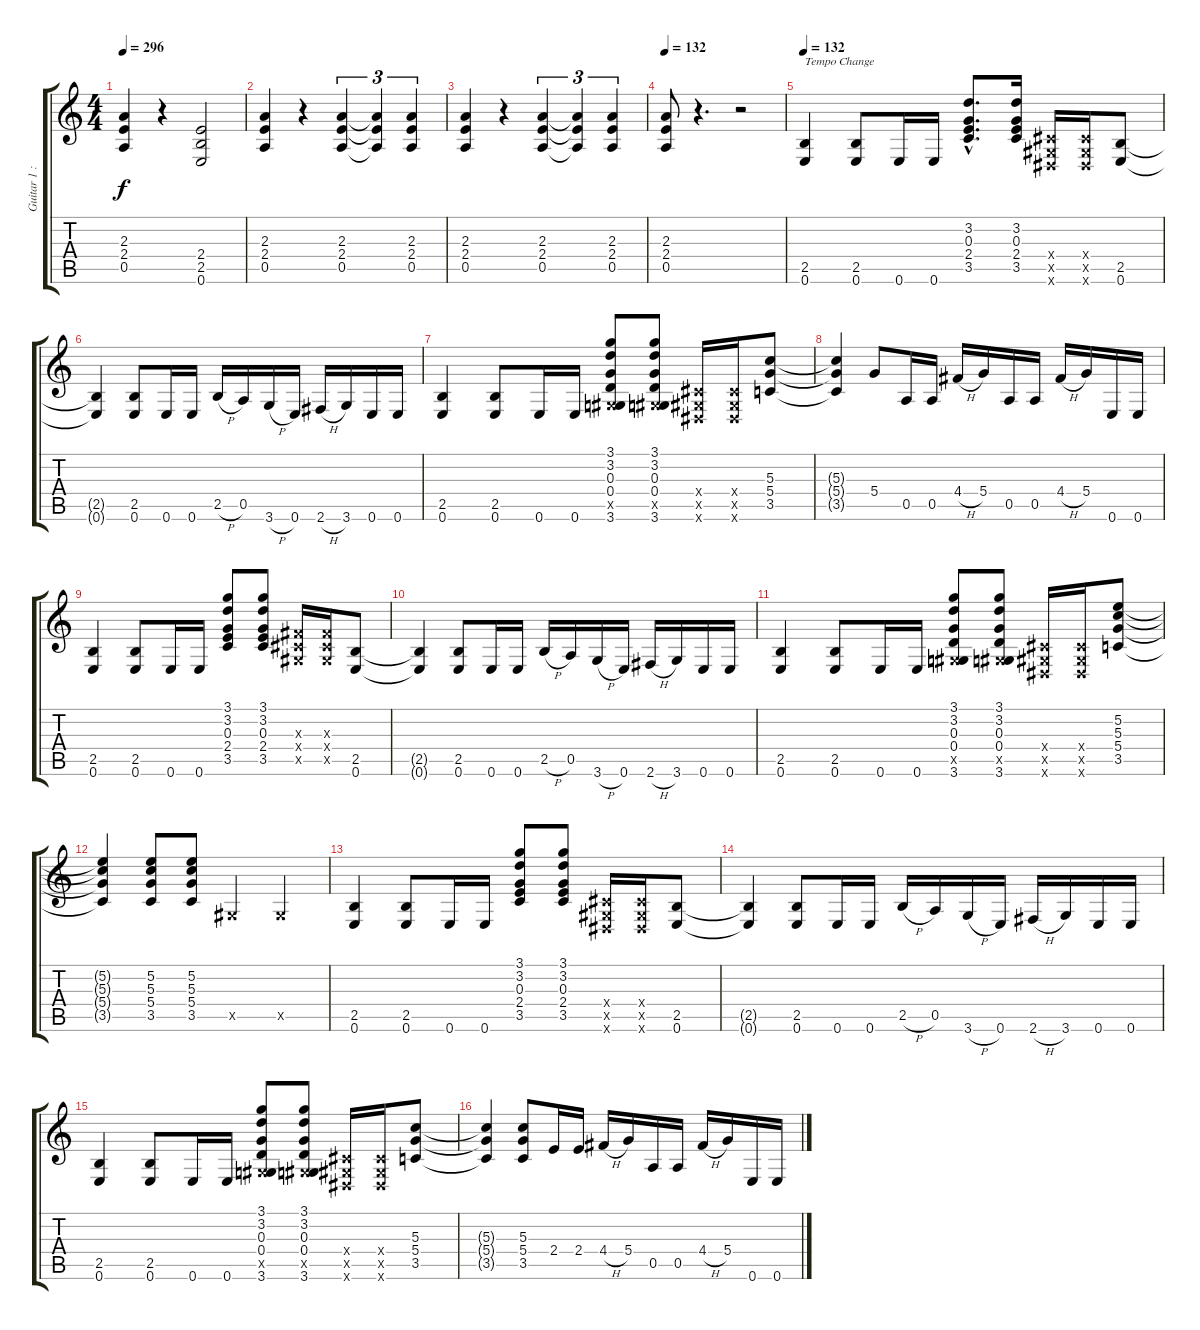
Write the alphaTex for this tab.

\track ("Guitar 1 : Kiko Loureiro" "Guitar 1 :") {instrument overdrivenguitar}
\staff {score tabs}
\tuning (E4 B3 G3 D3 A2 E2) {hide}
\ts (4 4)
\tempo 296
\clef g2
\ks c
(2.3 2.4 0.5).4{dy f} r.4 (2.4 2.5 0.6).2 |
(2.3 2.4 0.5).4 r.4 (2.3 2.4 0.5).4{tu (3 2)} (2.3{t} 2.4{t} 0.5{t}).4{tu (3 2)} (2.3 2.4 0.5).4{tu (3 2)} |
(2.3 2.4 0.5).4 r.4 (2.3 2.4 0.5).4{tu (3 2)} (2.3{t} 2.4{t} 0.5{t}).4{tu (3 2)} (2.3 2.4 0.5).4{tu (3 2)} |
\tempo 132
(2.3 2.4 0.5).8 r.4{d} r.2 |
\tempo 132
(2.5 0.6).4{txt "Tempo Change"} (2.5 0.6).8 0.6.16 0.6.16 (3.2{hac} 0.3{hac} 2.4{hac} 3.5{hac}).8{d} (3.2 0.3 2.4 3.5).16 (-1.4{x} -1.5{x} -1.6{x}).16 (-1.4{x} -1.5{x} -1.6{x}).16 (2.5 0.6).8 |
(2.5{t} 0.6{t}).4 (2.5 0.6).8 0.6.16 0.6.16 2.5{h}.16 0.5.16 3.6{h}.16 0.6.16 2.6{h}.16 3.6.16 0.6.16 0.6.16 |
(2.5 0.6).4 (2.5 0.6).8 0.6.16 0.6.16 (3.1 3.2 0.3 0.4 -1.5{x} 3.6).8 (3.1 3.2 0.3 0.4 -1.5{x} 3.6).8 (-1.4{x} -1.5{x} -1.6{x}).16 (-1.4{x} -1.5{x} -1.6{x}).16 (5.3 5.4 3.5).8 |
(5.3{t} 5.4{t} 3.5{t}).4 5.4.8 0.5.16 0.5.16 4.4{h}.16 5.4.16 0.5.16 0.5.16 4.4{h}.16 5.4.16 0.6.16 0.6.16 |
(2.5 0.6).4 (2.5 0.6).8 0.6.16 0.6.16 (3.1 3.2 0.3 2.4 3.5).8 (3.1 3.2 0.3 2.4 3.5).8 (-1.3{x} -1.4{x} -1.5{x}).16 (-1.3{x} -1.4{x} -1.5{x}).16 (2.5 0.6).8 |
(2.5{t} 0.6{t}).4 (2.5 0.6).8 0.6.16 0.6.16 2.5{h}.16 0.5.16 3.6{h}.16 0.6.16 2.6{h}.16 3.6.16 0.6.16 0.6.16 |
(2.5 0.6).4 (2.5 0.6).8 0.6.16 0.6.16 (3.1 3.2 0.3 0.4 -1.5{x} 3.6).8 (3.1 3.2 0.3 0.4 -1.5{x} 3.6).8 (-1.4{x} -1.5{x} -1.6{x}).16 (-1.4{x} -1.5{x} -1.6{x}).16 (5.2 5.3 5.4 3.5).8 |
(5.2{t} 5.3{t} 5.4{t} 3.5{t}).4 (5.2 5.3 5.4 3.5).8 (5.2 5.3 5.4 3.5).8 -1.5{x}.4 -1.5{x}.4 |
(2.5 0.6).4 (2.5 0.6).8 0.6.16 0.6.16 (3.1 3.2 0.3 2.4 3.5).8 (3.1 3.2 0.3 2.4 3.5).8 (-1.4{x} -1.5{x} -1.6{x}).16 (-1.4{x} -1.5{x} -1.6{x}).16 (2.5 0.6).8 |
(2.5{t} 0.6{t}).4 (2.5 0.6).8 0.6.16 0.6.16 2.5{h}.16 0.5.16 3.6{h}.16 0.6.16 2.6{h}.16 3.6.16 0.6.16 0.6.16 |
(2.5 0.6).4 (2.5 0.6).8 0.6.16 0.6.16 (3.1 3.2 0.3 0.4 -1.5{x} 3.6).8 (3.1 3.2 0.3 0.4 -1.5{x} 3.6).8 (-1.4{x} -1.5{x} -1.6{x}).16 (-1.4{x} -1.5{x} -1.6{x}).16 (5.3 5.4 3.5).8 |
(5.3{t} 5.4{t} 3.5{t}).4 (5.3 5.4 3.5).8 2.4.16 2.4.16 4.4{h}.16 5.4.16 0.5.16 0.5.16 4.4{h}.16 5.4.16 0.6.16 0.6.16
